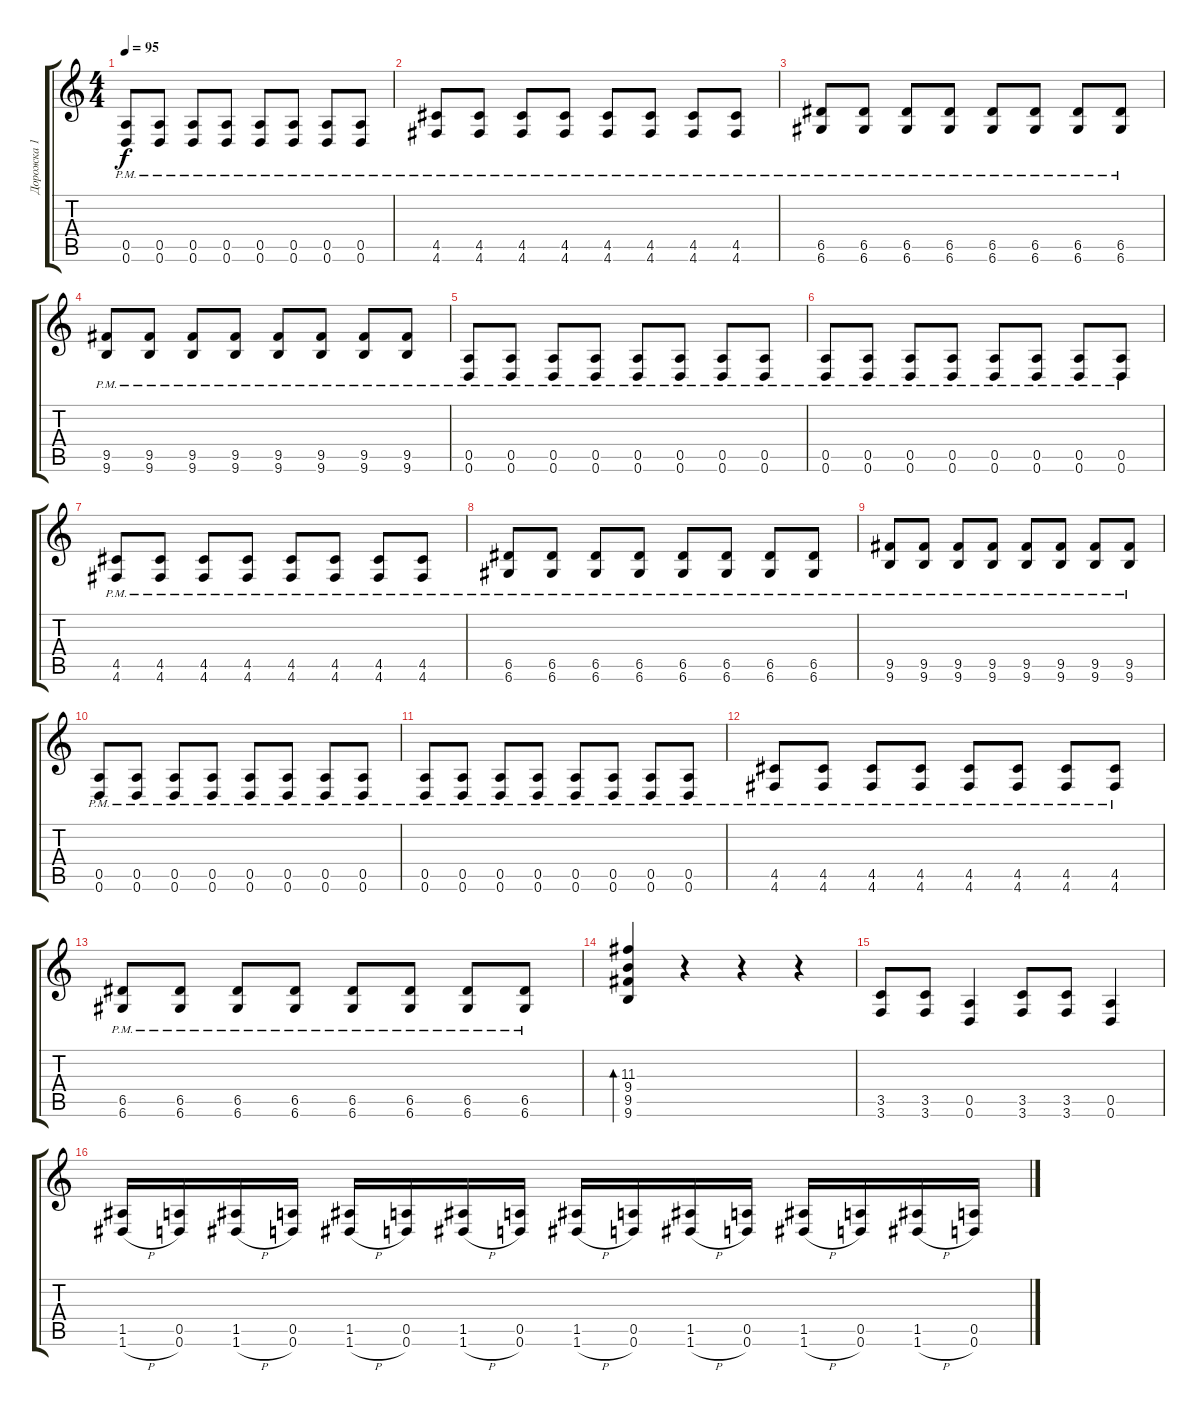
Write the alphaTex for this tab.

\track ("Дорожка 1" "Дорожка 1") {instrument electricguitarclean}
\staff {score tabs}
\tuning (E4 B3 G3 D3 A2 D2) {hide}
\ts (4 4)
\tempo 95
\clef g2
\ks c
(0.5{pm} 0.6{pm}).8{dy f} (0.5{pm} 0.6{pm}).8 (0.5{pm} 0.6{pm}).8 (0.5{pm} 0.6{pm}).8 (0.5{pm} 0.6{pm}).8 (0.5{pm} 0.6{pm}).8 (0.5{pm} 0.6{pm}).8 (0.5{pm} 0.6{pm}).8 |
(4.5{pm} 4.6{pm}).8 (4.5{pm} 4.6{pm}).8 (4.5{pm} 4.6{pm}).8 (4.5{pm} 4.6{pm}).8 (4.5{pm} 4.6{pm}).8 (4.5{pm} 4.6{pm}).8 (4.5{pm} 4.6{pm}).8 (4.5{pm} 4.6{pm}).8 |
(6.5{pm} 6.6{pm}).8 (6.5{pm} 6.6{pm}).8 (6.5{pm} 6.6{pm}).8 (6.5{pm} 6.6{pm}).8 (6.5{pm} 6.6{pm}).8 (6.5{pm} 6.6{pm}).8 (6.5{pm} 6.6{pm}).8 (6.5{pm} 6.6{pm}).8 |
(9.5{pm} 9.6{pm}).8 (9.5{pm} 9.6{pm}).8 (9.5{pm} 9.6{pm}).8 (9.5{pm} 9.6{pm}).8 (9.5{pm} 9.6{pm}).8 (9.5{pm} 9.6{pm}).8 (9.5{pm} 9.6{pm}).8 (9.5{pm} 9.6{pm}).8 |
(0.5{pm} 0.6{pm}).8 (0.5{pm} 0.6{pm}).8 (0.5{pm} 0.6{pm}).8 (0.5{pm} 0.6{pm}).8 (0.5{pm} 0.6{pm}).8 (0.5{pm} 0.6{pm}).8 (0.5{pm} 0.6{pm}).8 (0.5{pm} 0.6{pm}).8 |
(0.5{pm} 0.6{pm}).8 (0.5{pm} 0.6{pm}).8 (0.5{pm} 0.6{pm}).8 (0.5{pm} 0.6{pm}).8 (0.5{pm} 0.6{pm}).8 (0.5{pm} 0.6{pm}).8 (0.5{pm} 0.6{pm}).8 (0.5{pm} 0.6{pm}).8 |
(4.5{pm} 4.6{pm}).8 (4.5{pm} 4.6{pm}).8 (4.5{pm} 4.6{pm}).8 (4.5{pm} 4.6{pm}).8 (4.5{pm} 4.6{pm}).8 (4.5{pm} 4.6{pm}).8 (4.5{pm} 4.6{pm}).8 (4.5{pm} 4.6{pm}).8 |
(6.5{pm} 6.6{pm}).8 (6.5{pm} 6.6{pm}).8 (6.5{pm} 6.6{pm}).8 (6.5{pm} 6.6{pm}).8 (6.5{pm} 6.6{pm}).8 (6.5{pm} 6.6{pm}).8 (6.5{pm} 6.6{pm}).8 (6.5{pm} 6.6{pm}).8 |
(9.5{pm} 9.6{pm}).8 (9.5{pm} 9.6{pm}).8 (9.5{pm} 9.6{pm}).8 (9.5{pm} 9.6{pm}).8 (9.5{pm} 9.6{pm}).8 (9.5{pm} 9.6{pm}).8 (9.5{pm} 9.6{pm}).8 (9.5{pm} 9.6{pm}).8 |
(0.5{pm} 0.6{pm}).8 (0.5{pm} 0.6{pm}).8 (0.5{pm} 0.6{pm}).8 (0.5{pm} 0.6{pm}).8 (0.5{pm} 0.6{pm}).8 (0.5{pm} 0.6{pm}).8 (0.5{pm} 0.6{pm}).8 (0.5{pm} 0.6{pm}).8 |
(0.5{pm} 0.6{pm}).8 (0.5{pm} 0.6{pm}).8 (0.5{pm} 0.6{pm}).8 (0.5{pm} 0.6{pm}).8 (0.5{pm} 0.6{pm}).8 (0.5{pm} 0.6{pm}).8 (0.5{pm} 0.6{pm}).8 (0.5{pm} 0.6{pm}).8 |
(4.5{pm} 4.6{pm}).8 (4.5{pm} 4.6{pm}).8 (4.5{pm} 4.6{pm}).8 (4.5{pm} 4.6{pm}).8 (4.5{pm} 4.6{pm}).8 (4.5{pm} 4.6{pm}).8 (4.5{pm} 4.6{pm}).8 (4.5{pm} 4.6{pm}).8 |
(6.5{pm} 6.6{pm}).8 (6.5{pm} 6.6{pm}).8 (6.5{pm} 6.6{pm}).8 (6.5{pm} 6.6{pm}).8 (6.5{pm} 6.6{pm}).8 (6.5{pm} 6.6{pm}).8 (6.5{pm} 6.6{pm}).8 (6.5{pm} 6.6{pm}).8 |
(11.3 9.4 9.5 9.6).4{bd 240 volume 16} r.4 r.4 r.4 |
(3.5 3.6).8{volume 16 instrument distortionguitar} (3.5 3.6).8 (0.5 0.6).4 (3.5 3.6).8 (3.5 3.6).8 (0.5 0.6).4 |
(1.5 1.6{h}).16 (0.5 0.6).16 (1.5 1.6{h}).16 (0.5 0.6).16 (1.5 1.6{h}).16 (0.5 0.6).16 (1.5 1.6{h}).16 (0.5 0.6).16 (1.5 1.6{h}).16 (0.5 0.6).16 (1.5 1.6{h}).16 (0.5 0.6).16 (1.5 1.6{h}).16 (0.5 0.6).16 (1.5 1.6{h}).16 (0.5 0.6).16
